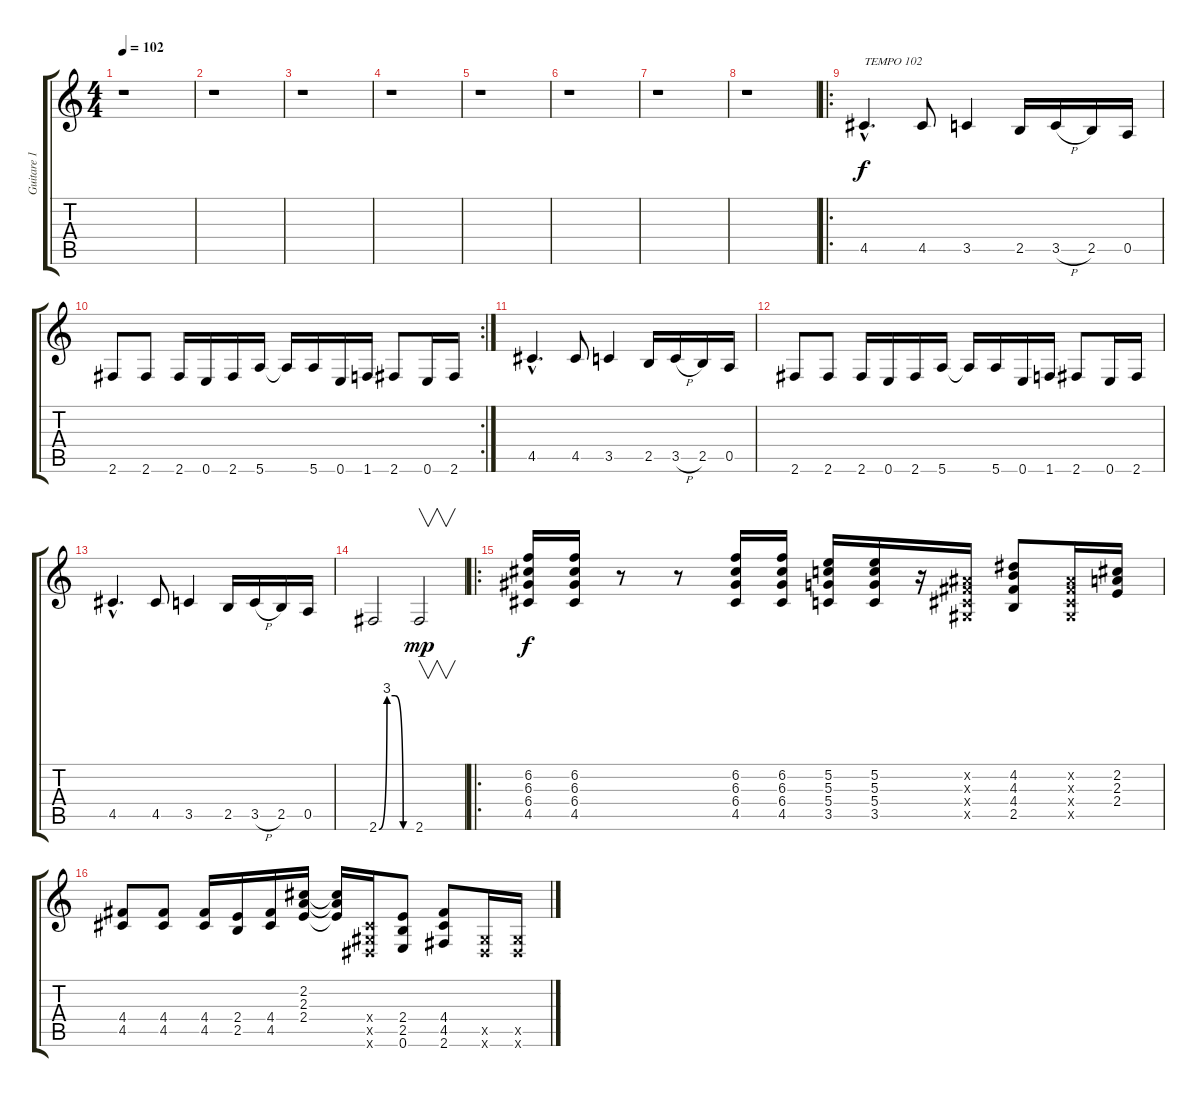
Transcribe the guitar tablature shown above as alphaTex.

\track ("Guitare 1" "Guitare 1") {instrument distortionguitar}
\staff {score tabs}
\tuning (E4 B3 G3 D3 A2 E2) {hide}
\ts (4 4)
\tempo 102
\clef g2
\ks c
r.1{dy f instrument distortionguitar} |
r.1 |
r.1 |
r.1 |
r.1 |
r.1 |
r.1 |
r.1 |
\ro
4.5{hac}.4{d txt "TEMPO 102"} 4.5.8 3.5.4 2.5.16 3.5{h}.16 2.5.16 0.5.16 |
\rc 2
2.6.8 2.6.8 2.6.16 0.6.16 2.6.16 5.6.16 5.6{t}.16 5.6.16 0.6.16 1.6.16 2.6.8 0.6.16 2.6.16 |
4.5{hac}.4{d} 4.5.8 3.5.4 2.5.16 3.5{h}.16 2.5.16 0.5.16 |
2.6.8 2.6.8 2.6.16 0.6.16 2.6.16 5.6.16 5.6{t}.16 5.6.16 0.6.16 1.6.16 2.6.8 0.6.16 2.6.16 |
4.5{hac}.4{d} 4.5.8 3.5.4 2.5.16 3.5{h}.16 2.5.16 0.5.16 |
2.6{be (custom 0 0 15 12 30 12 45 0 60 0)}.2 2.6.2{v dy mp} |
\ro
(6.2 6.3 6.4 4.5).16{dy f} (6.2 6.3 6.4 4.5).16 r.8 r.8 (6.2 6.3 6.4 4.5).16 (6.2 6.3 6.4 4.5).16 (5.2 5.3 5.4 3.5).16 (5.2 5.3 5.4 3.5).16 r.16 (-1.2{x} -1.3{x} -1.4{x} -1.5{x}).16 (4.2 4.3 4.4 2.5).8 (-1.2{x} -1.3{x} -1.4{x} -1.5{x}).16 (2.2 2.3 2.4).16 |
(4.4 4.5).8 (4.4 4.5).8 (4.4 4.5).16 (2.4 2.5).16 (4.4 4.5).16 (2.2 2.3 2.4).16 (2.2{t} 2.3{t} 2.4{t}).16 (-1.4{x} -1.5{x} -1.6{x}).16 (2.4 2.5 0.6).8 (4.4 4.5 2.6).8 (-1.5{x} -1.6{x}).16 (-1.5{x} -1.6{x}).16
